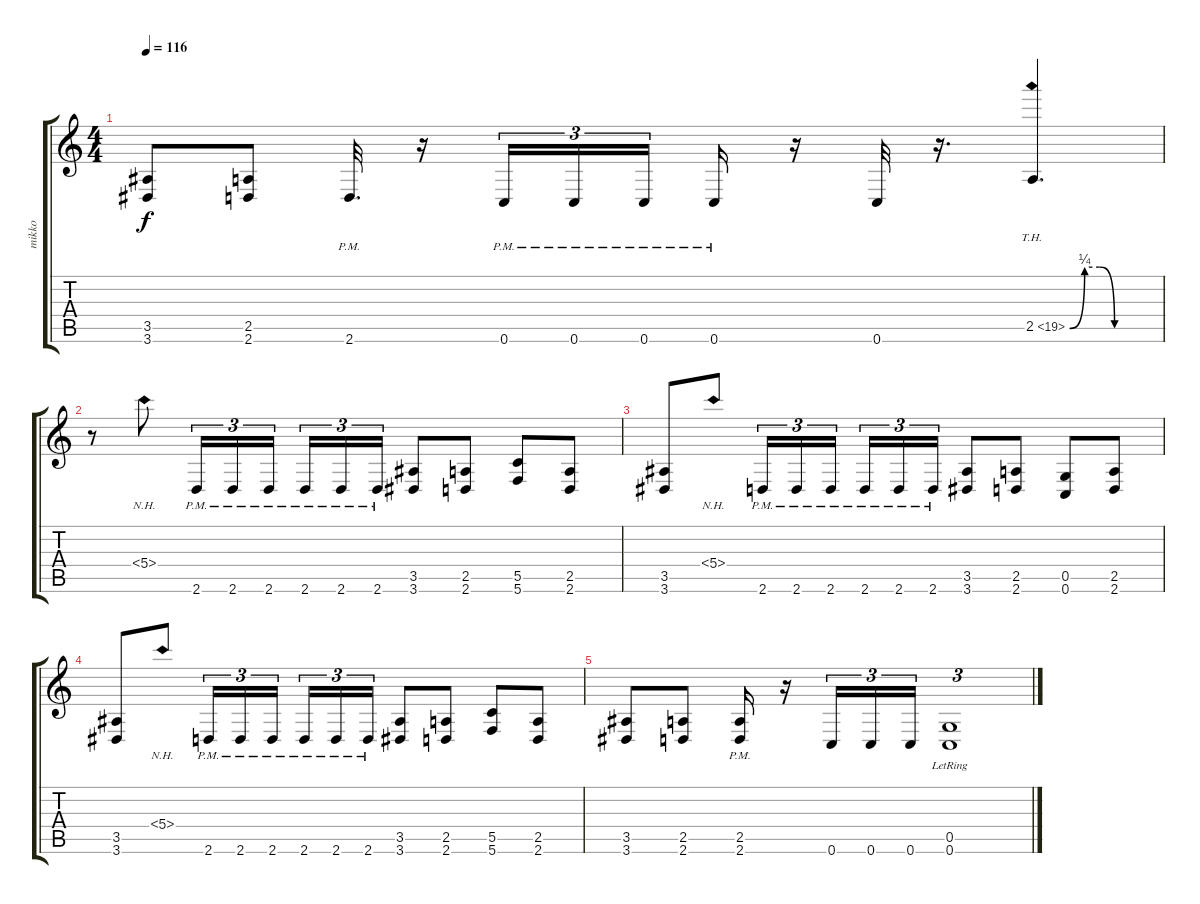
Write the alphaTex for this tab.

\track ("mikko" "mikko") {instrument distortionguitar}
\staff {score tabs}
\tuning (D4 A3 F3 C3 G2 C2) {hide}
\ts (4 4)
\tempo 116
\clef g2
\ks c
(3.5 3.6).8{dy f} (2.5 2.6).8 2.6{pm}.32{d} r.16 0.6{pm}.16{tu (3 2)} 0.6{pm}.16{tu (3 2)} 0.6{pm}.16{tu (3 2) beam splitsecondary} 0.6{pm}.16 r.16 0.6.32 r.16{d} 2.5{be (custom 0 0 10 1 20 1 30 0 60 0) th 17}.4{d} |
r.8 5.4{nh}.8 2.6{pm}.16{tu (3 2)} 2.6{pm}.16{tu (3 2)} 2.6{pm}.16{tu (3 2) beam splitsecondary} 2.6{pm}.16{tu (3 2)} 2.6{pm}.16{tu (3 2)} 2.6{pm}.16{tu (3 2)} (3.5 3.6).8 (2.5 2.6).8 (5.5 5.6).8 (2.5 2.6).8 |
(3.5 3.6).8 5.4{nh}.8 2.6{pm}.16{tu (3 2)} 2.6{pm}.16{tu (3 2)} 2.6{pm}.16{tu (3 2) beam splitsecondary} 2.6{pm}.16{tu (3 2)} 2.6{pm}.16{tu (3 2)} 2.6{pm}.16{tu (3 2)} (3.5 3.6).8 (2.5 2.6).8 (0.5 0.6).8 (2.5 2.6).8 |
(3.5 3.6).8 5.4{nh}.8 2.6{pm}.16{tu (3 2)} 2.6{pm}.16{tu (3 2)} 2.6{pm}.16{tu (3 2) beam splitsecondary} 2.6{pm}.16{tu (3 2)} 2.6{pm}.16{tu (3 2)} 2.6{pm}.16{tu (3 2)} (3.5 3.6).8 (2.5 2.6).8 (5.5 5.6).8 (2.5 2.6).8 |
(3.5 3.6).8 (2.5 2.6).8 (2.5{pm} 2.6{pm}).16 r.16 0.6.16{tu (3 2)} 0.6.16{tu (3 2)} 0.6.16{tu (3 2)} (0.5{lr} 0.6).1{tu (3 2)}
